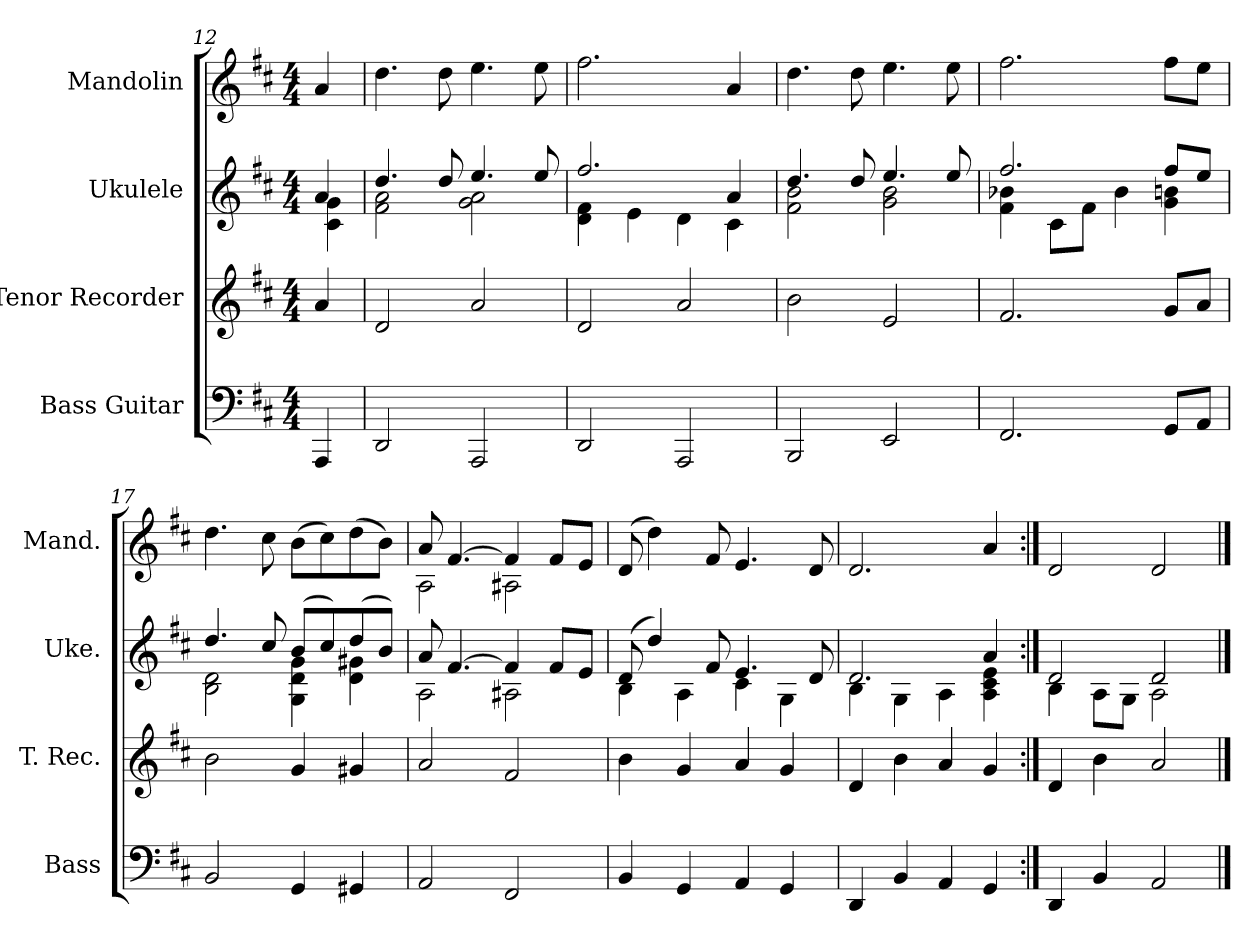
**kern	**kern	**kern	**kern
*part4	*part3	*part2	*part1
*staff4	*staff3	*staff2	*staff1
*I"Bass Guitar	*I"Tenor Recorder	*I"Ukulele	*I"Mandolin
*I'Bass	*I'T. Rec.	*I'Uke.	*I'Mand.
!!LO:PB:g=z
*	*clefG2	*	*clefG2
*k[f#c#]	*k[f#c#]	*k[f#c#]	*k[f#c#]
*D:	*D:	*D:	*D:
*M4/4	*M4/4	*M4/4	*M4/4
=12	=12	=12	=12
*	*	*^	*
4AAAi/	4ai/	4ai/	4c#i\ 4gi	4ai/
=13	=13	=13	=13	=13
2DDi/	2di/	4.ddi/	2f#i\ 2ai	4.ddi\
.	.	8ddi/	.	8ddi\
2AAAi/	2ai/	4.eei/	2gi\ 2ai	4.eei\
.	.	8eei/	.	8eei\
=14	=14	=14	=14	=14
2DDi/	2di/	2.ff#i/	4di\ 4f#i	2.ff#i\
.	.	.	4ei\	.
2AAAi/	2ai/	.	4di\	.
.	.	4ai/	4c#i\	4ai/
=15	=15	=15	=15	=15
2BBBi/	2bi\	4.ddi/	2f#i\ 2bi	4.ddi\
.	.	8ddi/	.	8ddi\
2EEi/	2ei/	4.eei/	2gi\ 2bi	4.eei\
.	.	8eei/	.	8eei\
=16	=16	=16	=16	=16
2.FF#i/	2.f#i/	2.ff#i/	4f#i\ 4b-i	2.ff#i\
.	.	.	8c#i\L	.
.	.	.	8f#i\J	.
.	.	.	4b-i\	.
8GGi/L	8gi/L	8ff#i/L	4gi\ 4bi	8ff#i\L
8AAi/J	8ai/J	8eei/J	.	8eei\J
=17	=17	=17	=17	=17
2BBi/	2bi\	4.ddi/	2Bi\ 2di	4.ddi\
.	.	8cc#i/	.	8cc#i\
4GGi/	4gi/	(8bi/L	4Gi\ 4di 4gi	(8bi\L
.	.	8cc#i/)	.	8cc#i\)
4GG#i/	4g#Xi/	(8ddi/	4di\ 4g#i	(8ddi\
.	.	8bi/J)	.	8bi\J)
!!LO:LB:g=z
=18	=18	=18	=18	=18
*	*	*	*	*^
2AAi/	2ai/	8ai/	2Ai\	8ai/	2Ai\
.	.	[4.f#i/	.	[4.f#i/	.
2FF#i/	2f#i/	4f#i/]	2A#i\	4f#i/]	2A#Xi\
.	.	8f#i/L	.	8f#i/L	.
.	.	8ei/J	.	8ei/J	.
*	*	*	*	*v	*v
=19	=19	=19	=19	=19
4BBi/	4bi\	(8di/	4Bi\	(8di/
.	.	4ddi/)	.	4ddi\)
4GGi/	4gi/	.	4Ai\	.
.	.	8f#i/	.	8f#i/
4AAi/	4ai/	4.ei/	4c#i\	4.ei/
4GGi/	4gi/	.	4Gi\	.
.	.	8di/	.	8di/
=20	=20	=20	=20	=20
4DDi/	4di/	2.di/	4Bi\	2.di/
4BBi/	4bi\	.	4Gi\	.
4AAi/	4ai/	.	4Ai\	.
4GGi/	4gi/	4ai/	4Ai\ 4c#i 4ei	4ai/
=21:|!	=21:|!	=21:|!	=21:|!	=21:|!
4DDi/	4di/	2di/	4Bi\	2di/
4BBi/	4bi\	.	8Ai\L	.
.	.	.	8Gi\J	.
2AAi/	2ai/	2di/	2Ai\	2di/
*	*	*v	*v	*
==	==	==	==
*-	*-	*-	*-
